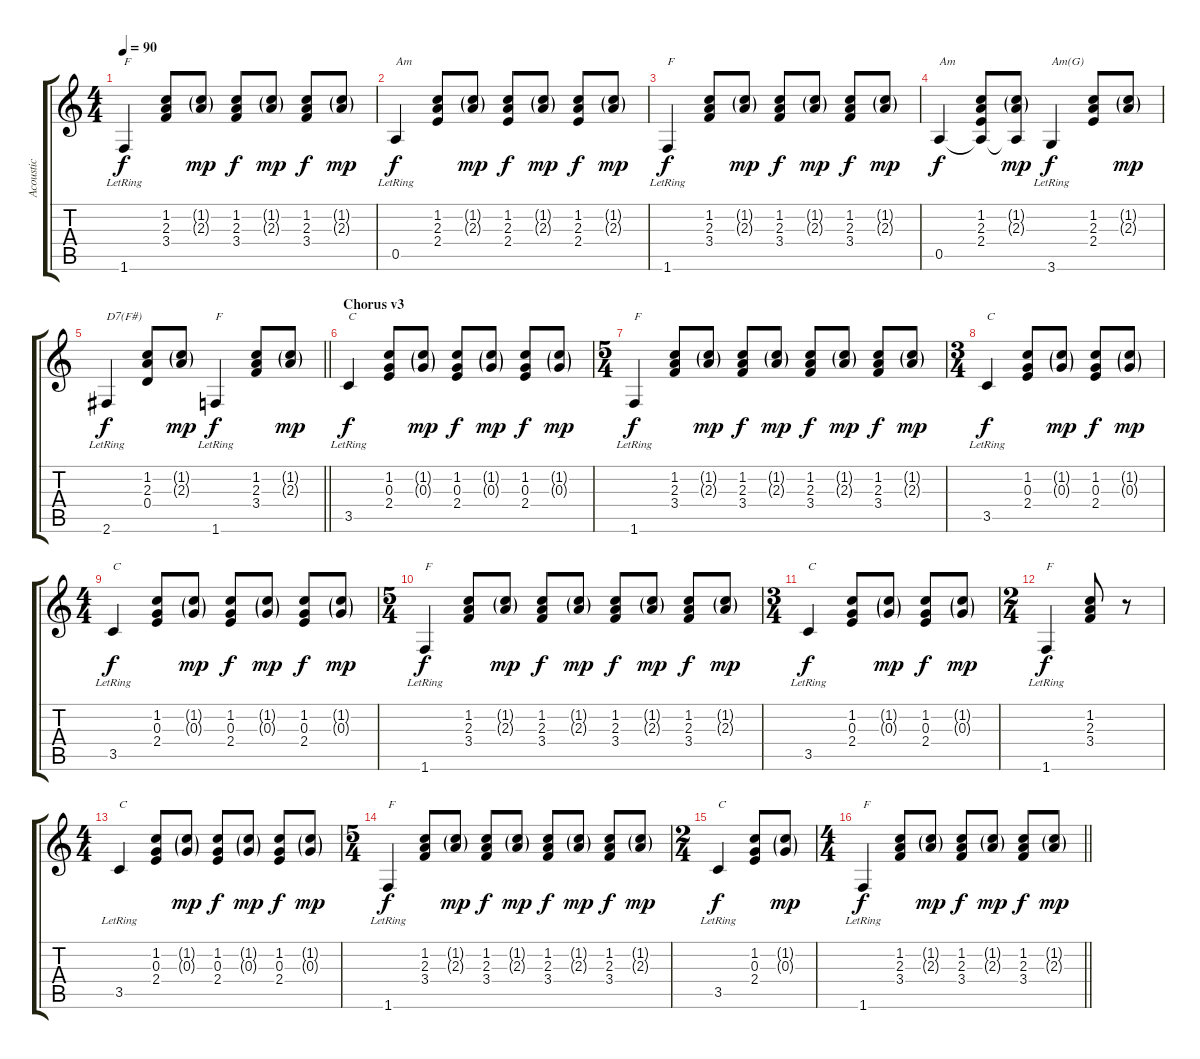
\track ("Acoustic" "Acoustic") {instrument acousticguitarsteel}
\staff {score tabs}
\tuning (E4 B3 G3 D3 A2 E2) {hide}
\ts (4 4)
\tempo 90
\clef g2
\ks c
1.6{lr}.4{txt "F" dy f} (1.2 2.3 3.4).8 (1.2{g} 2.3{g}).8{dy mp} (1.2 2.3 3.4).8{dy f} (1.2{g} 2.3{g}).8{dy mp} (1.2 2.3 3.4).8{dy f} (1.2{g} 2.3{g}).8{dy mp} |
0.5{lr}.4{txt "Am" dy f} (1.2 2.3 2.4).8 (1.2{g} 2.3{g}).8{dy mp} (1.2 2.3 2.4).8{dy f} (1.2{g} 2.3{g}).8{dy mp} (1.2 2.3 2.4).8{dy f} (1.2{g} 2.3{g}).8{dy mp} |
1.6{lr}.4{txt "F" dy f} (1.2 2.3 3.4).8 (1.2{g} 2.3{g}).8{dy mp} (1.2 2.3 3.4).8{dy f} (1.2{g} 2.3{g}).8{dy mp} (1.2 2.3 3.4).8{dy f} (1.2{g} 2.3{g}).8{dy mp} |
0.5.4{txt "Am" dy f} (1.2 2.3 2.4 0.5{t}).8 (1.2{g} 2.3{g} 0.5{t}).8{dy mp} 3.6{lr}.4{txt "Am(G)" dy f} (1.2 2.3 2.4).8 (1.2{g} 2.3{g}).8{dy mp} |
\barLineRight lightlight
2.6{lr}.4{txt "D7(F#)" dy f} (1.2 2.3 0.4).8 (1.2{g} 2.3{g}).8{dy mp} 1.6{lr}.4{txt "F" dy f} (1.2 2.3 3.4).8 (1.2{g} 2.3{g}).8{dy mp} |
\section ("" "Chorus v3")
3.5{lr}.4{txt "C" dy f} (1.2 0.3 2.4).8 (1.2{g} 0.3{g}).8{dy mp} (1.2 0.3 2.4).8{dy f} (1.2{g} 0.3{g}).8{dy mp} (1.2 0.3 2.4).8{dy f} (1.2{g} 0.3{g}).8{dy mp} |
\ts (5 4)
1.6{lr}.4{txt "F" dy f} (1.2 2.3 3.4).8 (1.2{g} 2.3{g}).8{dy mp} (1.2 2.3 3.4).8{dy f} (1.2{g} 2.3{g}).8{dy mp} (1.2 2.3 3.4).8{dy f} (1.2{g} 2.3{g}).8{dy mp} (1.2 2.3 3.4).8{dy f} (1.2{g} 2.3{g}).8{dy mp} |
\ts (3 4)
3.5{lr}.4{txt "C" dy f} (1.2 0.3 2.4).8 (1.2{g} 0.3{g}).8{dy mp} (1.2 0.3 2.4).8{dy f} (1.2{g} 0.3{g}).8{dy mp} |
\ts (4 4)
3.5{lr}.4{txt "C" dy f} (1.2 0.3 2.4).8 (1.2{g} 0.3{g}).8{dy mp} (1.2 0.3 2.4).8{dy f} (1.2{g} 0.3{g}).8{dy mp} (1.2 0.3 2.4).8{dy f} (1.2{g} 0.3{g}).8{dy mp} |
\ts (5 4)
1.6{lr}.4{txt "F" dy f} (1.2 2.3 3.4).8 (1.2{g} 2.3{g}).8{dy mp} (1.2 2.3 3.4).8{dy f} (1.2{g} 2.3{g}).8{dy mp} (1.2 2.3 3.4).8{dy f} (1.2{g} 2.3{g}).8{dy mp} (1.2 2.3 3.4).8{dy f} (1.2{g} 2.3{g}).8{dy mp} |
\ts (3 4)
3.5{lr}.4{txt "C" dy f} (1.2 0.3 2.4).8 (1.2{g} 0.3{g}).8{dy mp} (1.2 0.3 2.4).8{dy f} (1.2{g} 0.3{g}).8{dy mp} |
\ts (2 4)
1.6{lr}.4{txt "F" dy f} (1.2 2.3 3.4).8 r.8 |
\ts (4 4)
3.5{lr}.4{txt "C"} (1.2 0.3 2.4).8 (1.2{g} 0.3{g}).8{dy mp} (1.2 0.3 2.4).8{dy f} (1.2{g} 0.3{g}).8{dy mp} (1.2 0.3 2.4).8{dy f} (1.2{g} 0.3{g}).8{dy mp} |
\ts (5 4)
1.6{lr}.4{txt "F" dy f} (1.2 2.3 3.4).8 (1.2{g} 2.3{g}).8{dy mp} (1.2 2.3 3.4).8{dy f} (1.2{g} 2.3{g}).8{dy mp} (1.2 2.3 3.4).8{dy f} (1.2{g} 2.3{g}).8{dy mp} (1.2 2.3 3.4).8{dy f} (1.2{g} 2.3{g}).8{dy mp} |
\ts (2 4)
3.5{lr}.4{txt "C" dy f} (1.2 0.3 2.4).8 (1.2{g} 0.3{g}).8{dy mp} |
\ts (4 4)
\barLineRight lightlight
1.6{lr}.4{txt "F" dy f} (1.2 2.3 3.4).8 (1.2{g} 2.3{g}).8{dy mp} (1.2 2.3 3.4).8{dy f} (1.2{g} 2.3{g}).8{dy mp} (1.2 2.3 3.4).8{dy f} (1.2{g} 2.3{g}).8{dy mp}
